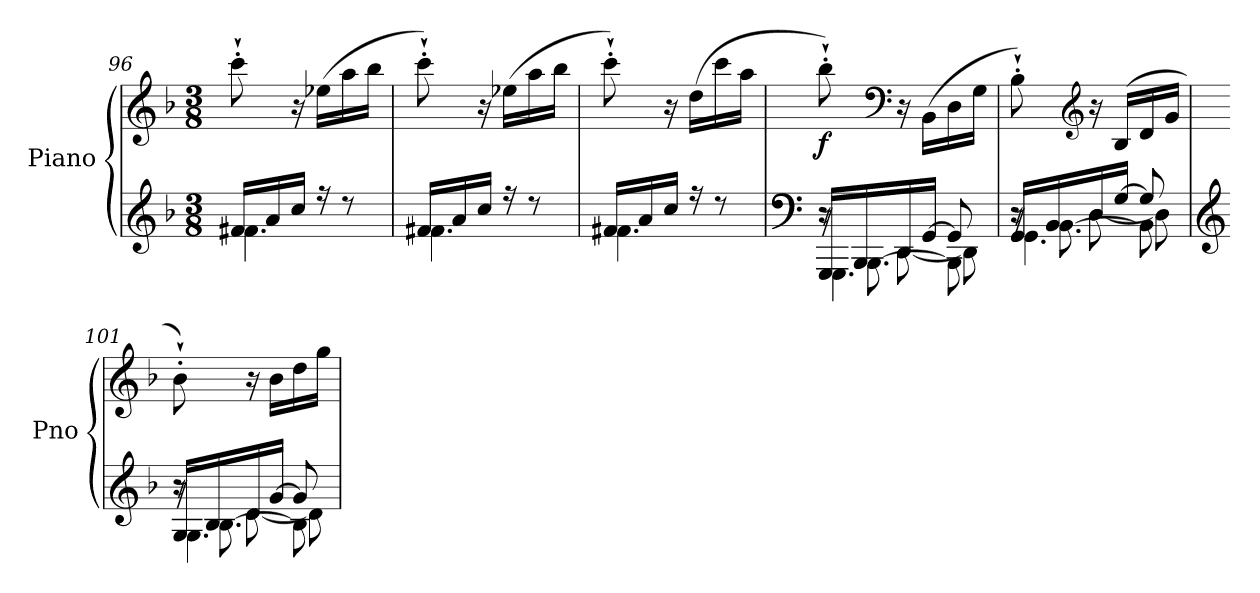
**kern	**kern	**dynam
*part1	*part1	*part1
*staff2	*staff1	*staff1/2
*I"Piano	*	*
*I'Pno	*	*
*clefG2	*clefG2	*
*k[b-]	*k[b-]	*
*M3/8	*M3/8	*
=96	=96	=96
*^	*	*
16f#X/LL	4.f#X\	8ccc'`\	.
16a/	.	.	.
16cc/JJ	.	16r	.
16r	.	(>16ee-X\LL	.
8r	.	16aa\	.
.	.	16bb-\JJ	.
!!LO:LB:g=z
=97	=97	=97	=97
16f#X/LL	4.f#X\	8ccc'`\)	.
16a/	.	.	.
16cc/JJ	.	16r	.
16r	.	(>16ee-X\LL	.
8r	.	16aa\	.
.	.	16bb-\JJ	.
=98	=98	=98	=98
16f#X/LL	4.f#X\	8ccc'`\)	.
16a/	.	.	.
16cc/JJ	.	16r	.
16r	.	(>16dd\LL	.
8r	.	16ccc\	.
.	.	16aa\JJ	.
*v	*v	*	*
=99	=99	=99
*clefF4	*	*
*^	*	*
*	*^	*	*
*	*	*^	*	*
!	!	!	!	!	!LO:DY:b
16GGG/LL	4.GGG\	16r	8r	8bb-'`\)	f
16BBB-/	.	[8.BBB-\	.	.	.
*	*	*	*	*clefF4	*
16DD/	.	.	[8DD\	16r	.
[16GG/JJ	.	.	.	(>16BB-\LL	.
8GG/]	.	8BBB-\]	8DD\]	16D\	.
.	.	.	.	16G\JJ	.
=100	=100	=100	=100	=100	=100
16GG/LL	4.GG\	16r	8r	8B-'`\)	.
16BB-/	.	[8.BB-\	.	.	.
*	*	*	*	*clefG2	*
16D/	.	.	[8D\	16r	.
[16G/JJ	.	.	.	(>16B-/LL	.
8G/]	.	8BB-\]	8D\]	16d/	.
.	.	.	.	16g/JJ	.
!!LO:LB:g=z
=101	=101	=101	=101	=101	=101
*clefG2	*	*	*	*	*
16G/LL	4.G\	16r	8r	8b-'`\)	.
16B-/	.	[8.B-\	.	.	.
16d/	.	.	[8d\	16r	.
[16g/JJ	.	.	.	16b-\LL	.
8g/]	.	8B-\]	8d\]	16dd\	.
.	.	.	.	16gg\JJ	.
*v	*v	*v	*v	*	*
=	=	=
*-	*-	*-
